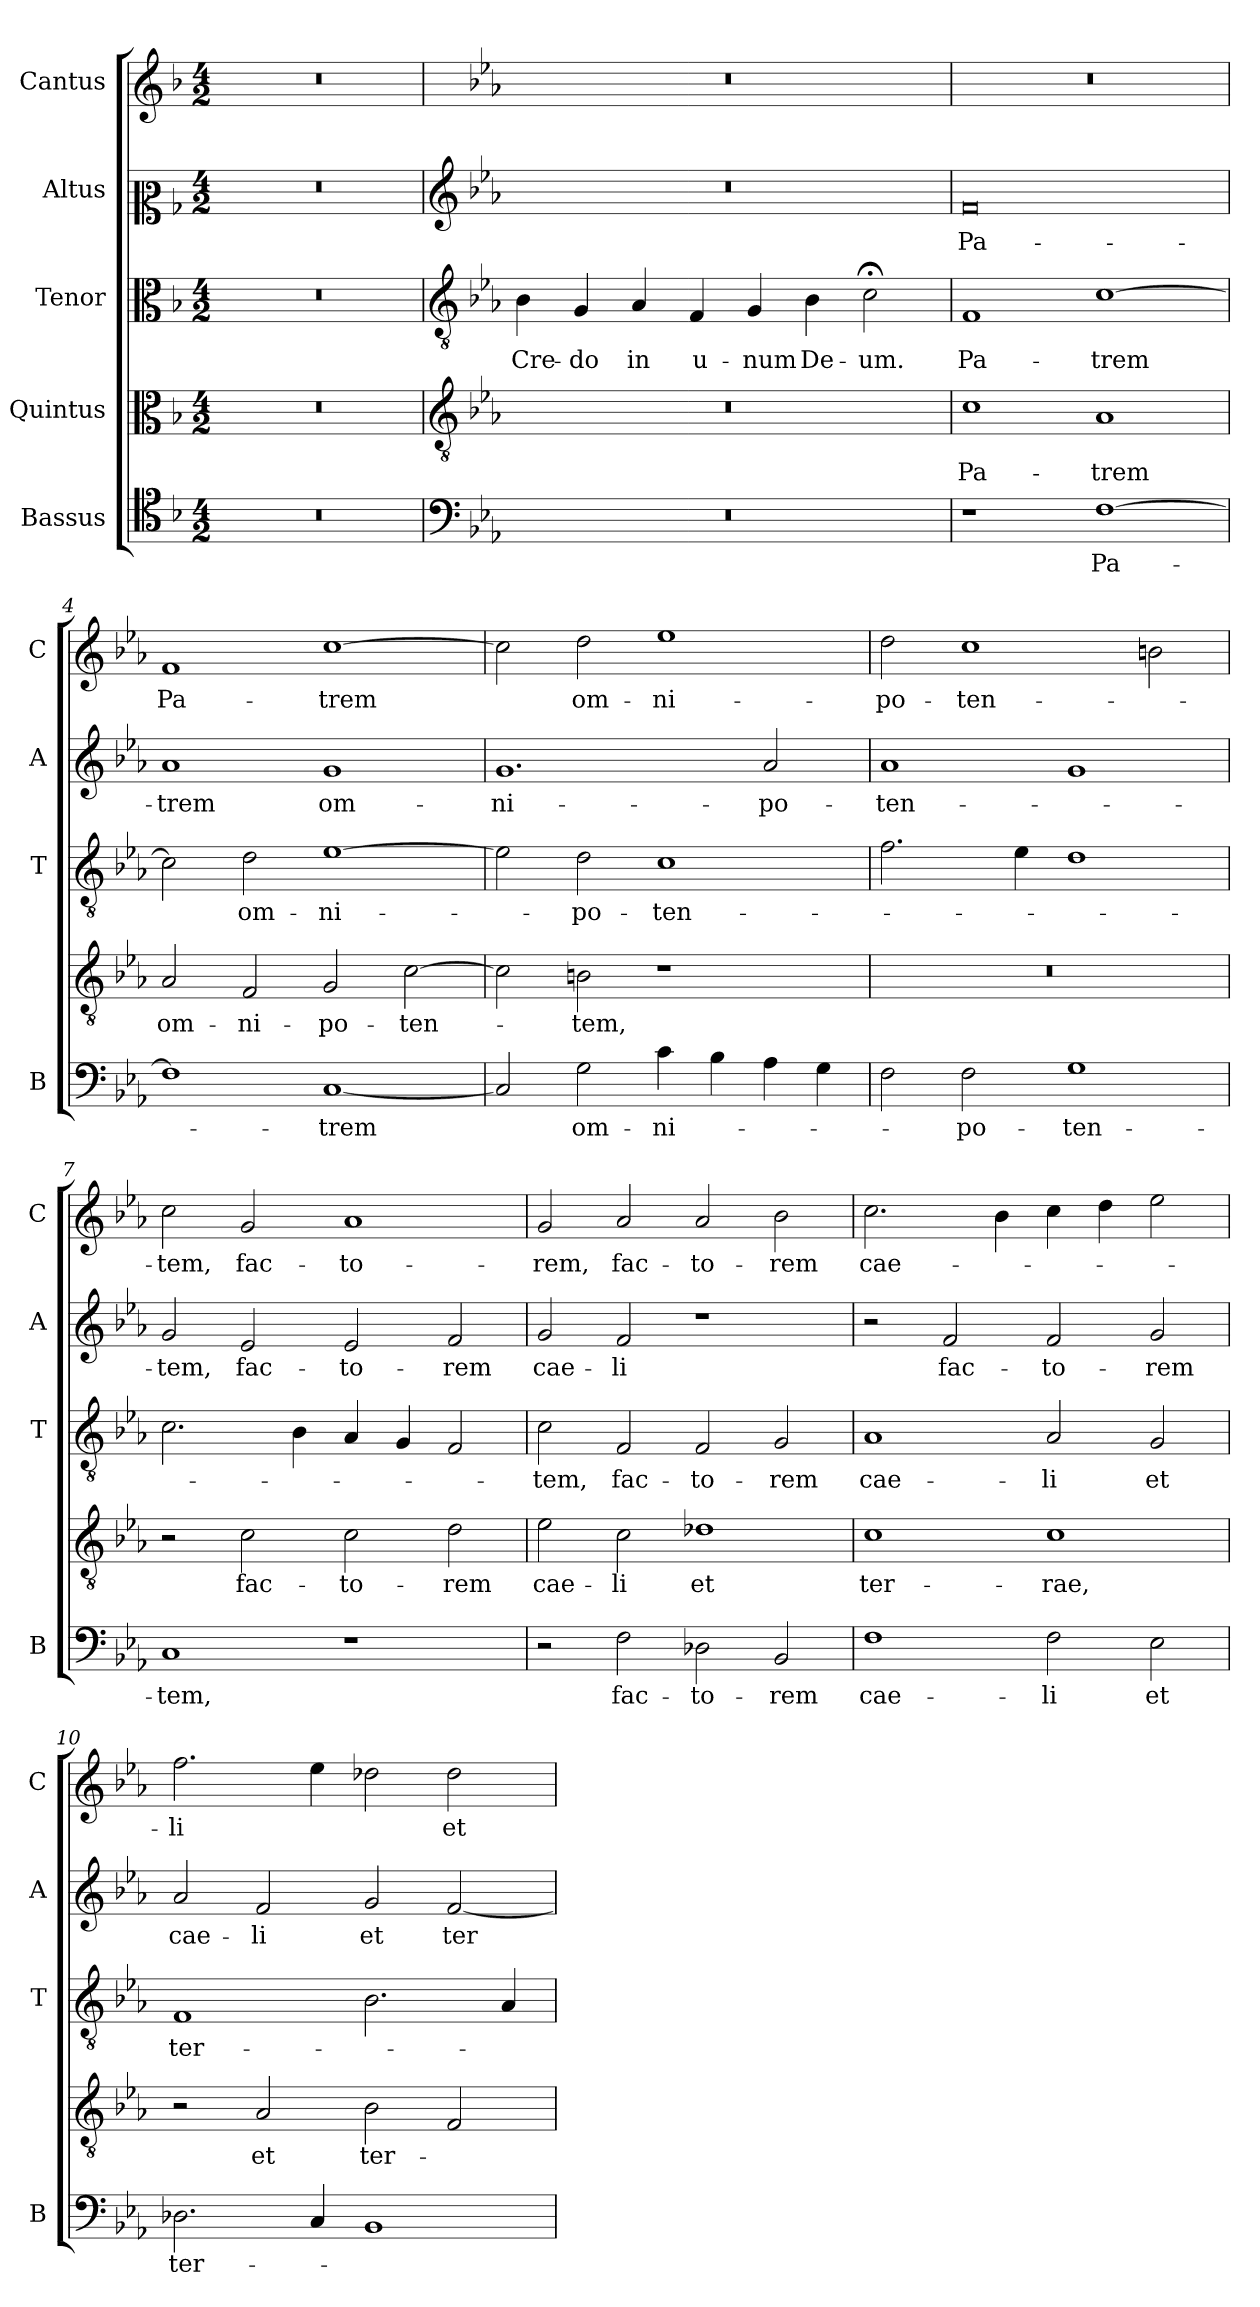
**kern	**text	**kern	**text	**kern	**text	**kern	**text	**kern	**text
*part5	*part5	*part4	*part4	*part3	*part3	*part2	*part2	*part1	*part1
*staff5	*staff5	*staff4	*staff4	*staff3	*staff3	*staff2	*staff2	*staff1	*staff1
*I"Bassus	*	*I"Quintus	*	*I"Tenor	*	*I"Altus	*	*I"Cantus	*
*I'B	*	*	*	*I'T	*	*I'A	*	*I'C	*
*clefC4	*	*clefC3	*	*clefC3	*	*clefC2	*	*clefG2	*
*k[b-]	*	*k[b-]	*	*k[b-]	*	*k[b-]	*	*k[b-]	*
*F:	*	*F:	*	*F:	*	*F:	*	*F:	*
*M4/2	*	*M4/2	*	*M4/2	*	*M4/2	*	*M4/2	*
=1	=1	=1	=1	=1	=1	=1	=1	=1	=1
0r	.	0r	.	0r	.	0r	.	0r	.
=2	=2	=2	=2	=2	=2	=2	=2	=2	=2
*clefF4	*	*clefGv2	*	*clefGv2	*	*clefG2	*	*	*
*k[b-e-a-]	*	*k[b-e-a-]	*	*k[b-e-a-]	*	*k[b-e-a-]	*	*k[b-e-a-]	*
*E-:	*	*E-:	*	*E-:	*	*E-:	*	*E-:	*
!	!	!	!	!	!LO:LY:b	!	!	!	!
0r	.	0r	.	4B-\	Cre-	0r	.	0r	.
!	!	!	!	!	!LO:LY:b	!	!	!	!
.	.	.	.	4G/	-do	.	.	.	.
!	!	!	!	!	!LO:LY:b	!	!	!	!
.	.	.	.	4A-/	in	.	.	.	.
!	!	!	!	!	!LO:LY:b	!	!	!	!
.	.	.	.	4F/	u-	.	.	.	.
!	!	!	!	!	!LO:LY:b	!	!	!	!
.	.	.	.	4G/	-num	.	.	.	.
!	!	!	!	!	!LO:LY:b	!	!	!	!
.	.	.	.	4B-\	De-	.	.	.	.
!	!	!	!	!	!LO:LY:b	!	!	!	!
.	.	.	.	2c;<\	-um.	.	.	.	.
=3	=3	=3	=3	=3	=3	=3	=3	=3	=3
!	!	!	!LO:LY:b	!	!LO:LY:b	!	!LO:LY:b	!	!
1r	.	1c	Pa-	1F	Pa-	0f	Pa-	0r	.
!	!LO:LY:b	!	!LO:LY:b	!	!LO:LY:b	!	!	!	!
[1F	Pa-	1A-	-trem	[1c	-trem	.	.	.	.
=4	=4	=4	=4	=4	=4	=4	=4	=4	=4
!	!	!	!LO:LY:b	!	!	!	!LO:LY:b	!	!LO:LY:b
1F]	.	2A-/	om-	2c\]	.	1a-	-trem	1f	Pa-
!	!	!	!LO:LY:b	!	!LO:LY:b	!	!	!	!
.	.	2F/	-ni-	2d\	om-	.	.	.	.
!	!LO:LY:b	!	!LO:LY:b	!	!LO:LY:b	!	!LO:LY:b	!	!LO:LY:b
[1C	-trem	2G/	-po-	[1e-	-ni-	1g	om-	[1cc	-trem
!	!	!	!LO:LY:b	!	!	!	!	!	!
.	.	[2c\	-ten-	.	.	.	.	.	.
!!LO:LB:g=z
=5	=5	=5	=5	=5	=5	=5	=5	=5	=5
!	!	!	!	!	!	!	!LO:LY:b	!	!
2C/]	.	2c\]	.	2e-\]	.	1.g	-ni-	2cc\]	.
!	!LO:LY:b	!	!LO:LY:b	!	!LO:LY:b	!	!	!	!LO:LY:b
2G\	om-	2Bn\	-tem,	2d\	-po-	.	.	2dd\	om-
!	!LO:LY:b	!	!	!	!LO:LY:b	!	!	!	!LO:LY:b
4c\	-ni-	1r	.	1c	-ten-	.	.	1ee-	-ni-
4B-\	.	.	.	.	.	.	.	.	.
!	!	!	!	!	!	!	!LO:LY:b	!	!
4A-\	.	.	.	.	.	2a-/	-po-	.	.
4G\	.	.	.	.	.	.	.	.	.
=6	=6	=6	=6	=6	=6	=6	=6	=6	=6
!	!	!	!	!	!	!	!LO:LY:b	!	!LO:LY:b
2F\	.	0r	.	2.f\	.	1a-	-ten-	2dd\	-po-
!	!LO:LY:b	!	!	!	!	!	!	!	!LO:LY:b
2F\	-po-	.	.	.	.	.	.	1cc	-ten-
.	.	.	.	4e-\	.	.	.	.	.
!	!LO:LY:b	!	!	!	!	!	!	!	!
1G	-ten-	.	.	1d	.	1g	.	.	.
.	.	.	.	.	.	.	.	2bn\	.
=7	=7	=7	=7	=7	=7	=7	=7	=7	=7
!	!LO:LY:b	!	!	!	!	!	!LO:LY:b	!	!LO:LY:b
1C	-tem,	2r	.	2.c\	.	2g/	-tem,	2cc\	-tem,
!	!	!	!LO:LY:b	!	!	!	!LO:LY:b	!	!LO:LY:b
.	.	2c\	fac-	.	.	2e-/	fac-	2g/	fac-
.	.	.	.	4B-\	.	.	.	.	.
!	!	!	!LO:LY:b	!	!	!	!LO:LY:b	!	!LO:LY:b
1r	.	2c\	-to-	4A-/	.	2e-/	-to-	1a-	-to-
.	.	.	.	4G/	.	.	.	.	.
!	!	!	!LO:LY:b	!	!	!	!LO:LY:b	!	!
.	.	2d\	-rem	2F/	.	2f/	-rem	.	.
=8	=8	=8	=8	=8	=8	=8	=8	=8	=8
!	!	!	!LO:LY:b	!	!LO:LY:b	!	!LO:LY:b	!	!LO:LY:b
2r	.	2e-\	cae-	2c\	-tem,	2g/	cae-	2g/	-rem,
!	!LO:LY:b	!	!LO:LY:b	!	!LO:LY:b	!	!LO:LY:b	!	!LO:LY:b
2F\	fac-	2c\	-li	2F/	fac-	2f/	-li	2a-/	fac-
!	!LO:LY:b	!	!LO:LY:b	!	!LO:LY:b	!	!	!	!LO:LY:b
2D-X\	-to-	1d-X	et	2F/	-to-	1r	.	2a-/	-to-
!	!LO:LY:b	!	!	!	!LO:LY:b	!	!	!	!LO:LY:b
2BB-/	-rem	.	.	2G/	-rem	.	.	2b-\	-rem
!!LO:PB:g=z
=9	=9	=9	=9	=9	=9	=9	=9	=9	=9
!	!LO:LY:b	!	!LO:LY:b	!	!LO:LY:b	!	!	!	!LO:LY:b
1F	cae-	1c	ter-	1A-	cae-	2r	.	2.cc\	cae-
!	!	!	!	!	!	!	!LO:LY:b	!	!
.	.	.	.	.	.	2f/	fac-	.	.
.	.	.	.	.	.	.	.	4b-\	.
!	!LO:LY:b	!	!LO:LY:b	!	!LO:LY:b	!	!LO:LY:b	!	!
2F\	-li	1c	-rae,	2A-/	-li	2f/	-to-	4cc\	.
.	.	.	.	.	.	.	.	4dd\	.
!	!LO:LY:b	!	!	!	!LO:LY:b	!	!LO:LY:b	!	!
2E-\	et	.	.	2G/	et	2g/	-rem	2ee-\	.
=10	=10	=10	=10	=10	=10	=10	=10	=10	=10
!	!LO:LY:b	!	!	!	!LO:LY:b	!	!LO:LY:b	!	!LO:LY:b
2.D-X\	ter-	2r	.	1F	ter-	2a-/	cae-	2.ff\	-li
!	!	!	!LO:LY:b	!	!	!	!LO:LY:b	!	!
.	.	2A-/	et	.	.	2f/	-li	.	.
4C/	.	.	.	.	.	.	.	4ee-\	.
!	!	!	!LO:LY:b	!	!	!	!LO:LY:b	!	!
1BB-	.	2B-\	ter-	2.B-\	.	2g/	et	2dd-X\	.
!	!	!	!	!	!	!	!LO:LY:b	!	!LO:LY:b
.	.	2F/	.	.	.	[2f/	ter-	2dd-\	et
.	.	.	.	4A-/	.	.	.	.	.
=	=	=	=	=	=	=	=	=	=
*-	*-	*-	*-	*-	*-	*-	*-	*-	*-
